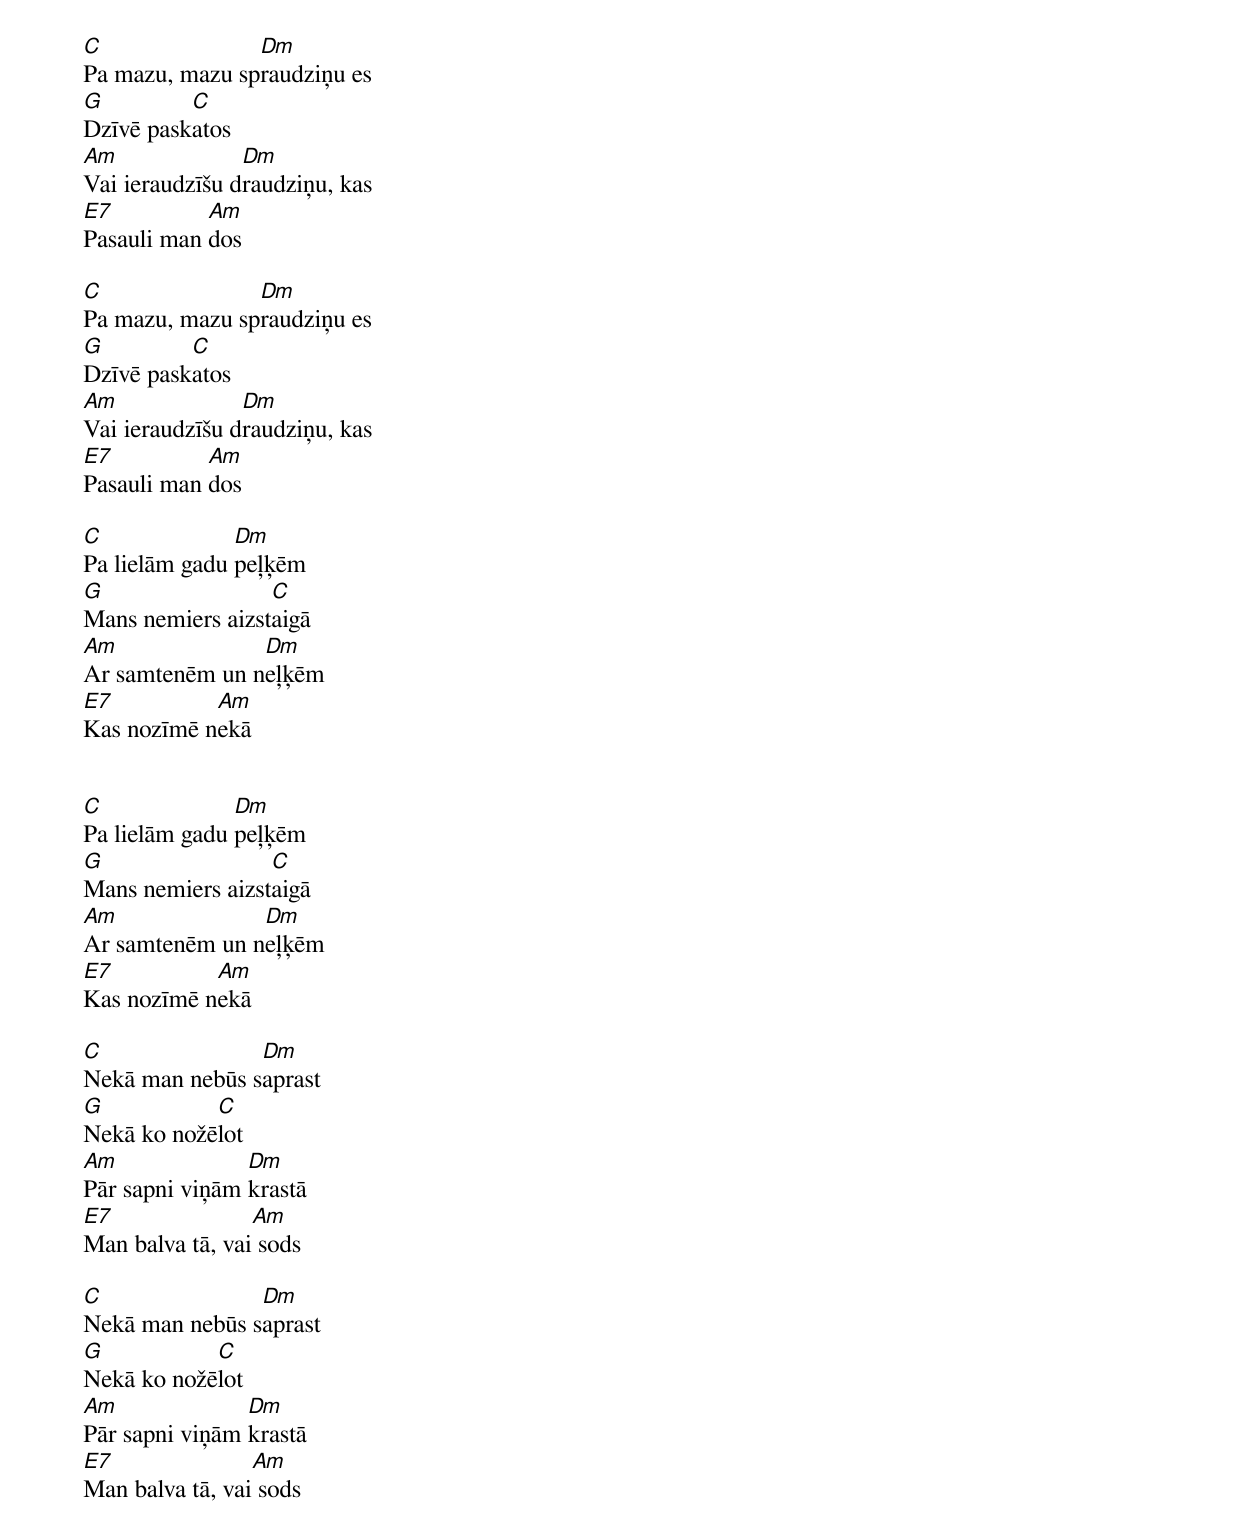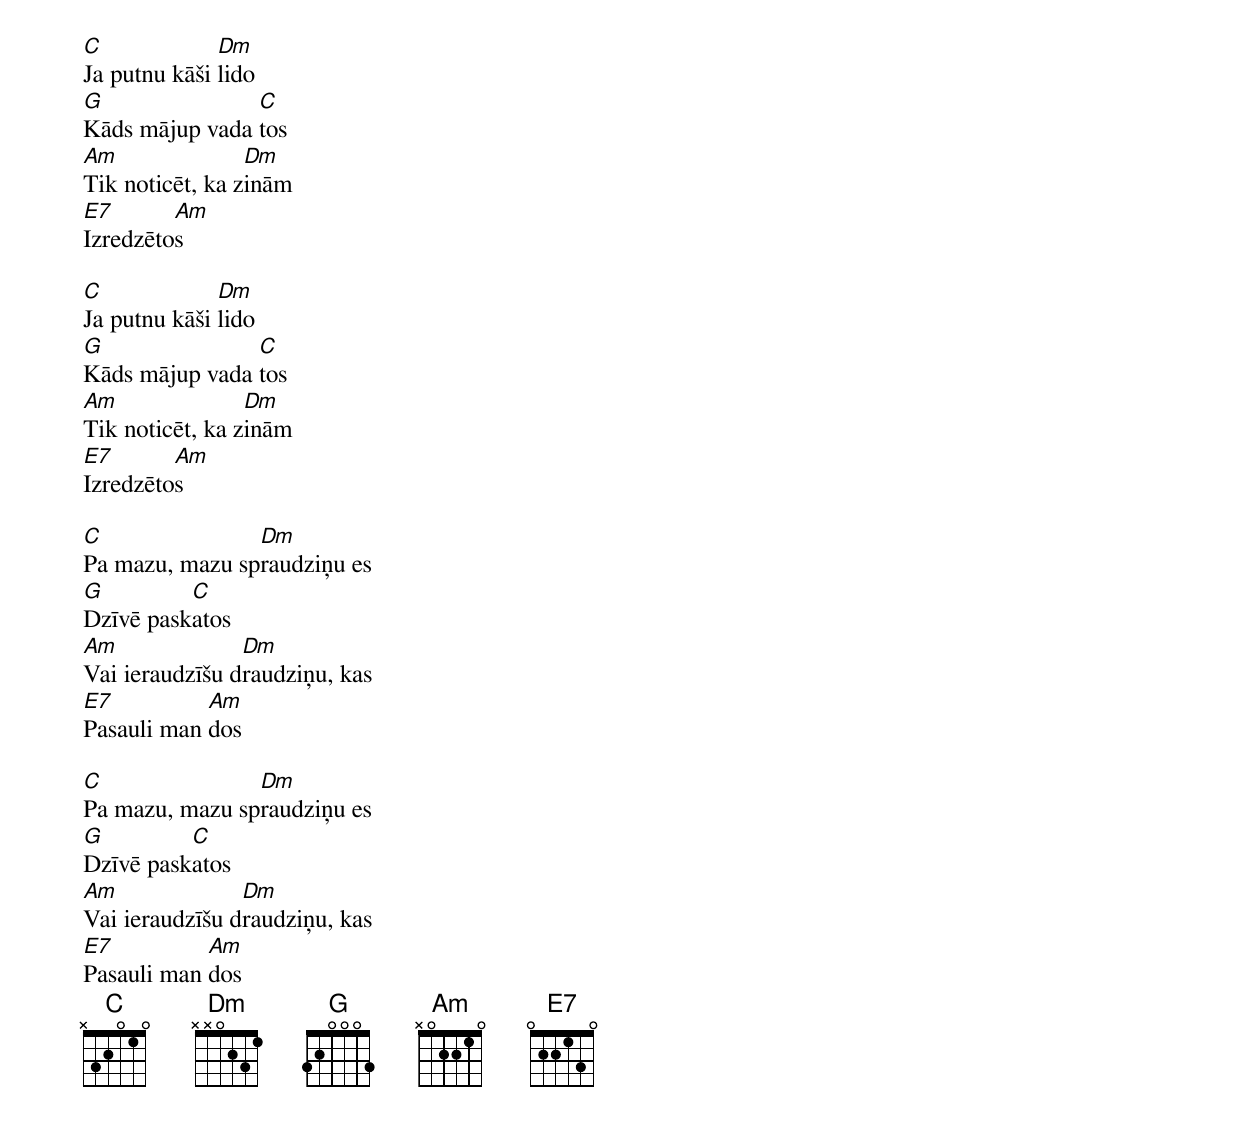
C               Dm
Pa mazu, mazu spraudziņu es
G         C
Dzīvē paskatos
Am              Dm
Vai ieraudzīšu draudziņu, kas
E7          Am
Pasauli man dos

C               Dm
Pa mazu, mazu spraudziņu es
G         C
Dzīvē paskatos
Am              Dm
Vai ieraudzīšu draudziņu, kas
E7          Am
Pasauli man dos

C              Dm
Pa lielām gadu peļķēm
G                 C
Mans nemiers aizstaigā
Am              Dm
Ar samtenēm un neļķēm
E7          Am
Kas nozīmē nekā


C              Dm
Pa lielām gadu peļķēm
G                 C
Mans nemiers aizstaigā
Am              Dm
Ar samtenēm un neļķēm
E7          Am
Kas nozīmē nekā

C               Dm
Nekā man nebūs saprast
G           C
Nekā ko nožēlot
Am              Dm
Pār sapni viņām krastā
E7               Am
Man balva tā, vai sods

C               Dm
Nekā man nebūs saprast
G           C
Nekā ko nožēlot
Am              Dm
Pār sapni viņām krastā
E7               Am
Man balva tā, vai sods

C             Dm
Ja putnu kāši lido
G               C
Kāds mājup vada tos
Am               Dm
Tik noticēt, ka zinām
E7       Am
Izredzētos

C             Dm
Ja putnu kāši lido
G               C
Kāds mājup vada tos
Am               Dm
Tik noticēt, ka zinām
E7       Am
Izredzētos

C               Dm
Pa mazu, mazu spraudziņu es
G         C
Dzīvē paskatos
Am              Dm
Vai ieraudzīšu draudziņu, kas
E7          Am
Pasauli man dos

C               Dm
Pa mazu, mazu spraudziņu es
G         C
Dzīvē paskatos
Am              Dm
Vai ieraudzīšu draudziņu, kas
E7          Am
Pasauli man dos
